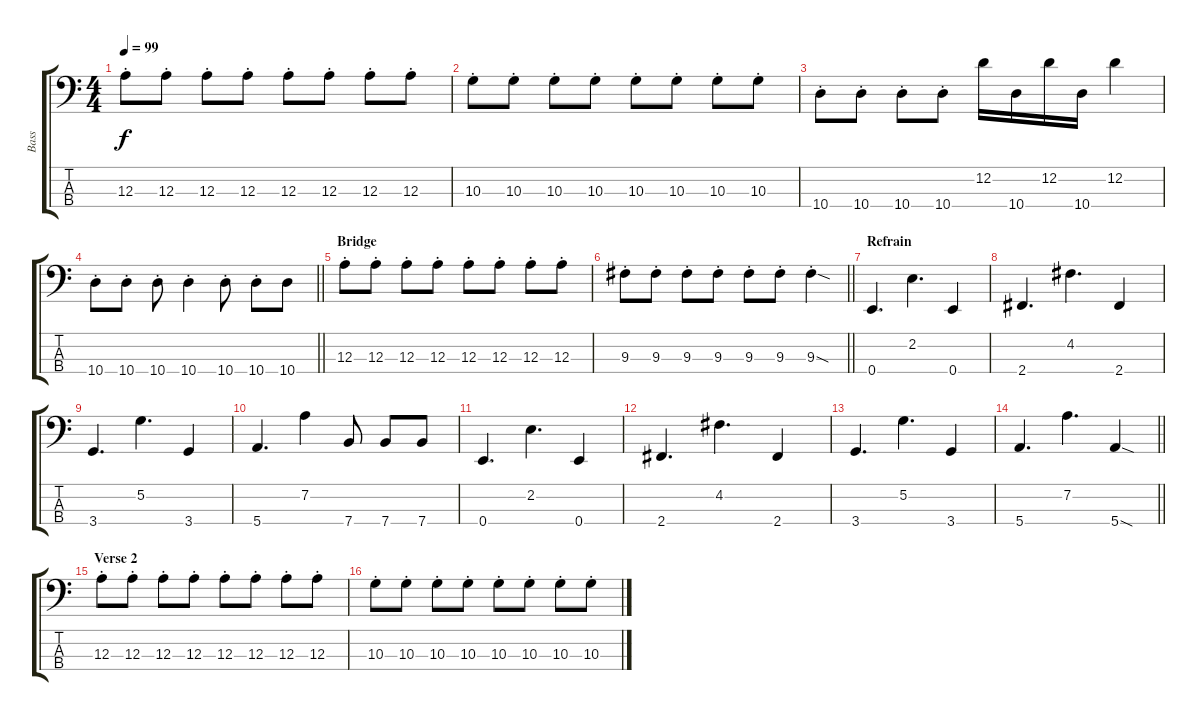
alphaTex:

\track ("Bass" "Bass") {instrument electricbassfinger}
\staff {score tabs}
\tuning (G2 D2 A1 E1) {hide}
\ts (4 4)
\tempo 99
\clef f4
\ks c
12.3{st}.8{dy f} 12.3{st}.8 12.3{st}.8 12.3{st}.8 12.3{st}.8 12.3{st}.8 12.3{st}.8 12.3{st}.8 |
10.3{st}.8 10.3{st}.8 10.3{st}.8 10.3{st}.8 10.3{st}.8 10.3{st}.8 10.3{st}.8 10.3{st}.8 |
10.4{st}.8 10.4{st}.8 10.4{st}.8 10.4{st}.8 12.2.16 10.4.16 12.2.16 10.4.16 12.2.4 |
\barLineRight lightlight
10.4{st}.8 10.4{st}.8 10.4{st}.8 10.4{st}.4 10.4{st}.8 10.4{st}.8 10.4.8 |
\section ("" "Bridge")
12.3{st}.8 12.3{st}.8 12.3{st}.8 12.3{st}.8 12.3{st}.8 12.3{st}.8 12.3{st}.8 12.3{st}.8 |
\barLineRight lightlight
9.3{st}.8 9.3{st}.8 9.3{st}.8 9.3{st}.8 9.3{st}.8 9.3{st}.8 9.3{sod st}.4 |
\section ("" "Refrain")
0.4.4{d} 2.2.4{d} 0.4.4 |
2.4.4{d} 4.2.4{d} 2.4.4 |
3.4.4{d} 5.2.4{d} 3.4.4 |
5.4.4{d} 7.2.4 7.4.8 7.4.8 7.4.8 |
0.4.4{d} 2.2.4{d} 0.4.4 |
2.4.4{d} 4.2.4{d} 2.4.4 |
3.4.4{d} 5.2.4{d} 3.4.4 |
\barLineRight lightlight
5.4.4{d} 7.2.4{d} 5.4{sod}.4 |
\section ("" "Verse 2")
12.3{st}.8 12.3{st}.8 12.3{st}.8 12.3{st}.8 12.3{st}.8 12.3{st}.8 12.3{st}.8 12.3{st}.8 |
10.3{st}.8 10.3{st}.8 10.3{st}.8 10.3{st}.8 10.3{st}.8 10.3{st}.8 10.3{st}.8 10.3{st}.8
